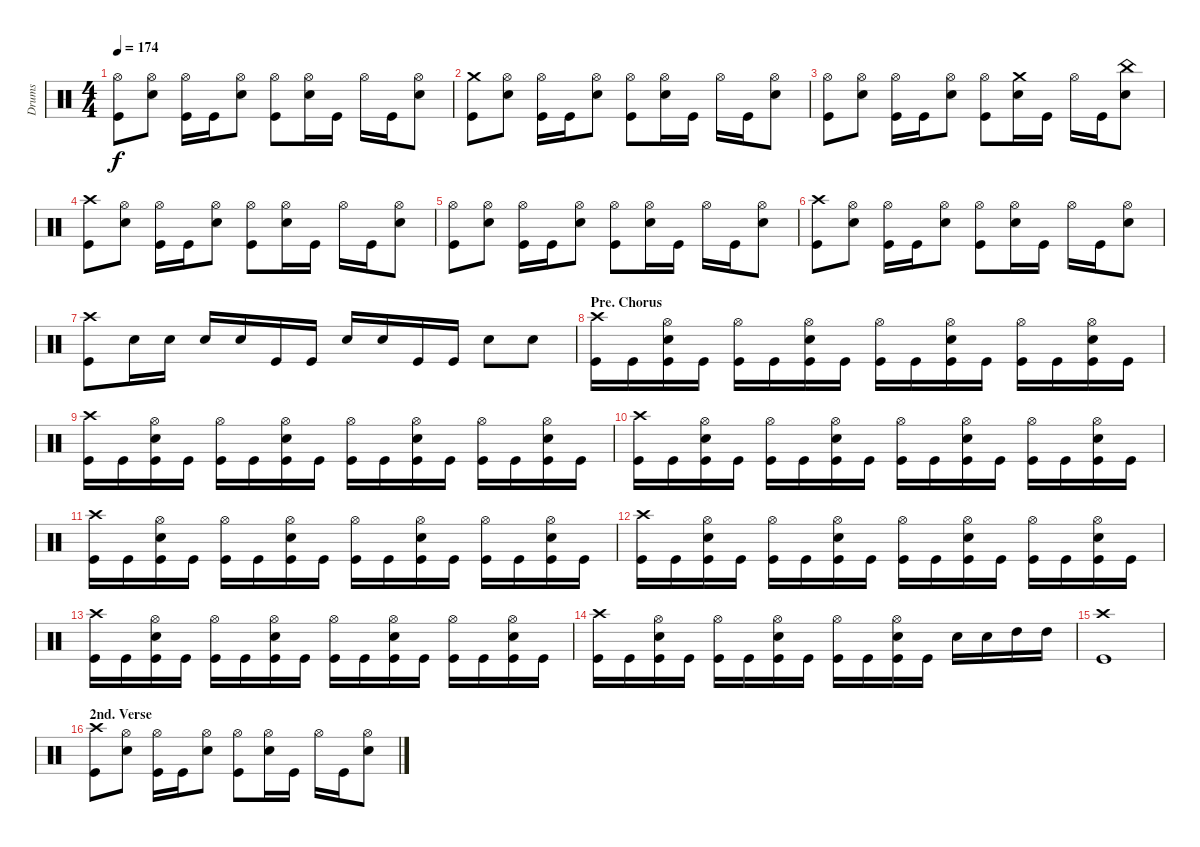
\track ("Drums" "Drums") {instrument percussion}
\staff {score}
\articulation defaults
\ts (4 4)
\tempo 174
\clef neutral
\ks c
("Hi-Hat (open)" "Kick (hit)").8{dy f} ("Hi-Hat (open)" "Electric Snare (hit)").8 ("Hi-Hat (open)" "Kick (hit)").16 "Kick (hit)".16 ("Hi-Hat (open)" "Electric Snare (hit)").8 ("Hi-Hat (open)" "Kick (hit)").8 ("Hi-Hat (open)" "Electric Snare (hit)").16 "Kick (hit)".16 "Hi-Hat (open)".16 "Kick (hit)".16 ("Hi-Hat (open)" "Electric Snare (hit)").8 |
("Crash medium (hit)" "Kick (hit)").8 ("Hi-Hat (open)" "Electric Snare (hit)").8 ("Hi-Hat (open)" "Kick (hit)").16 "Kick (hit)".16 ("Hi-Hat (open)" "Electric Snare (hit)").8 ("Hi-Hat (open)" "Kick (hit)").8 ("Hi-Hat (open)" "Electric Snare (hit)").16 "Kick (hit)".16 "Hi-Hat (open)".16 "Kick (hit)".16 ("Hi-Hat (open)" "Electric Snare (hit)").8 |
("Hi-Hat (open)" "Kick (hit)").8 ("Hi-Hat (open)" "Electric Snare (hit)").8 ("Hi-Hat (open)" "Kick (hit)").16 "Kick (hit)".16 ("Hi-Hat (open)" "Electric Snare (hit)").8 ("Hi-Hat (open)" "Kick (hit)").8 ("Crash medium (hit)" "Electric Snare (hit)").16 "Kick (hit)".16 "Hi-Hat (open)".16 "Kick (hit)".16 ("China (hit)" "Electric Snare (hit)").8 |
("Crash high (hit)" "Kick (hit)").8 ("Hi-Hat (open)" "Electric Snare (hit)").8 ("Hi-Hat (open)" "Kick (hit)").16 "Kick (hit)".16 ("Hi-Hat (open)" "Electric Snare (hit)").8 ("Hi-Hat (open)" "Kick (hit)").8 ("Hi-Hat (open)" "Electric Snare (hit)").16 "Kick (hit)".16 "Hi-Hat (open)".16 "Kick (hit)".16 ("Hi-Hat (open)" "Electric Snare (hit)").8 |
("Hi-Hat (open)" "Kick (hit)").8 ("Hi-Hat (open)" "Electric Snare (hit)").8 ("Hi-Hat (open)" "Kick (hit)").16 "Kick (hit)".16 ("Hi-Hat (open)" "Electric Snare (hit)").8 ("Hi-Hat (open)" "Kick (hit)").8 ("Hi-Hat (open)" "Electric Snare (hit)").16 "Kick (hit)".16 "Hi-Hat (open)".16 "Kick (hit)".16 ("Hi-Hat (open)" "Electric Snare (hit)").8 |
("Crash high (hit)" "Kick (hit)").8 ("Hi-Hat (open)" "Electric Snare (hit)").8 ("Hi-Hat (open)" "Kick (hit)").16 "Kick (hit)".16 ("Hi-Hat (open)" "Electric Snare (hit)").8 ("Hi-Hat (open)" "Kick (hit)").8 ("Hi-Hat (open)" "Electric Snare (hit)").16 "Kick (hit)".16 "Hi-Hat (open)".16 "Kick (hit)".16 ("Hi-Hat (open)" "Electric Snare (hit)").8 |
("Crash high (hit)" "Kick (hit)").8 "Electric Snare (hit)".16 "Electric Snare (hit)".16 "Electric Snare (hit)".16 "Electric Snare (hit)".16 "Kick (hit)".16 "Kick (hit)".16 "Electric Snare (hit)".16 "Electric Snare (hit)".16 "Kick (hit)".16 "Kick (hit)".16 "Electric Snare (hit)".8 "Electric Snare (hit)".8 |
\section ("" "Pre. Chorus")
("Crash high (hit)" "Kick (hit)").16 "Kick (hit)".16 ("Hi-Hat (open)" "Electric Snare (hit)" "Kick (hit)").16 "Kick (hit)".16 ("Hi-Hat (open)" "Kick (hit)").16 "Kick (hit)".16 ("Hi-Hat (open)" "Electric Snare (hit)" "Kick (hit)").16 "Kick (hit)".16 ("Hi-Hat (open)" "Kick (hit)").16 "Kick (hit)".16 ("Hi-Hat (open)" "Electric Snare (hit)" "Kick (hit)").16 "Kick (hit)".16 ("Hi-Hat (open)" "Kick (hit)").16 "Kick (hit)".16 ("Hi-Hat (open)" "Electric Snare (hit)" "Kick (hit)").16 "Kick (hit)".16 |
("Crash high (hit)" "Kick (hit)").16 "Kick (hit)".16 ("Hi-Hat (open)" "Electric Snare (hit)" "Kick (hit)").16 "Kick (hit)".16 ("Hi-Hat (open)" "Kick (hit)").16 "Kick (hit)".16 ("Hi-Hat (open)" "Electric Snare (hit)" "Kick (hit)").16 "Kick (hit)".16 ("Hi-Hat (open)" "Kick (hit)").16 "Kick (hit)".16 ("Hi-Hat (open)" "Electric Snare (hit)" "Kick (hit)").16 "Kick (hit)".16 ("Hi-Hat (open)" "Kick (hit)").16 "Kick (hit)".16 ("Hi-Hat (open)" "Electric Snare (hit)" "Kick (hit)").16 "Kick (hit)".16 |
("Crash high (hit)" "Kick (hit)").16 "Kick (hit)".16 ("Hi-Hat (open)" "Electric Snare (hit)" "Kick (hit)").16 "Kick (hit)".16 ("Hi-Hat (open)" "Kick (hit)").16 "Kick (hit)".16 ("Hi-Hat (open)" "Electric Snare (hit)" "Kick (hit)").16 "Kick (hit)".16 ("Hi-Hat (open)" "Kick (hit)").16 "Kick (hit)".16 ("Hi-Hat (open)" "Electric Snare (hit)" "Kick (hit)").16 "Kick (hit)".16 ("Hi-Hat (open)" "Kick (hit)").16 "Kick (hit)".16 ("Hi-Hat (open)" "Electric Snare (hit)" "Kick (hit)").16 "Kick (hit)".16 |
("Crash high (hit)" "Kick (hit)").16 "Kick (hit)".16 ("Hi-Hat (open)" "Electric Snare (hit)" "Kick (hit)").16 "Kick (hit)".16 ("Hi-Hat (open)" "Kick (hit)").16 "Kick (hit)".16 ("Hi-Hat (open)" "Electric Snare (hit)" "Kick (hit)").16 "Kick (hit)".16 ("Hi-Hat (open)" "Kick (hit)").16 "Kick (hit)".16 ("Hi-Hat (open)" "Electric Snare (hit)" "Kick (hit)").16 "Kick (hit)".16 ("Hi-Hat (open)" "Kick (hit)").16 "Kick (hit)".16 ("Hi-Hat (open)" "Electric Snare (hit)" "Kick (hit)").16 "Kick (hit)".16 |
("Crash high (hit)" "Kick (hit)").16 "Kick (hit)".16 ("Hi-Hat (open)" "Electric Snare (hit)" "Kick (hit)").16 "Kick (hit)".16 ("Hi-Hat (open)" "Kick (hit)").16 "Kick (hit)".16 ("Hi-Hat (open)" "Electric Snare (hit)" "Kick (hit)").16 "Kick (hit)".16 ("Hi-Hat (open)" "Kick (hit)").16 "Kick (hit)".16 ("Hi-Hat (open)" "Electric Snare (hit)" "Kick (hit)").16 "Kick (hit)".16 ("Hi-Hat (open)" "Kick (hit)").16 "Kick (hit)".16 ("Hi-Hat (open)" "Electric Snare (hit)" "Kick (hit)").16 "Kick (hit)".16 |
("Crash high (hit)" "Kick (hit)").16 "Kick (hit)".16 ("Hi-Hat (open)" "Electric Snare (hit)" "Kick (hit)").16 "Kick (hit)".16 ("Hi-Hat (open)" "Kick (hit)").16 "Kick (hit)".16 ("Hi-Hat (open)" "Electric Snare (hit)" "Kick (hit)").16 "Kick (hit)".16 ("Hi-Hat (open)" "Kick (hit)").16 "Kick (hit)".16 ("Hi-Hat (open)" "Electric Snare (hit)" "Kick (hit)").16 "Kick (hit)".16 ("Hi-Hat (open)" "Kick (hit)").16 "Kick (hit)".16 ("Hi-Hat (open)" "Electric Snare (hit)" "Kick (hit)").16 "Kick (hit)".16 |
("Crash high (hit)" "Kick (hit)").16 "Kick (hit)".16 ("Hi-Hat (open)" "Electric Snare (hit)" "Kick (hit)").16 "Kick (hit)".16 ("Hi-Hat (open)" "Kick (hit)").16 "Kick (hit)".16 ("Hi-Hat (open)" "Electric Snare (hit)" "Kick (hit)").16 "Kick (hit)".16 ("Hi-Hat (open)" "Kick (hit)").16 "Kick (hit)".16 ("Hi-Hat (open)" "Electric Snare (hit)" "Kick (hit)").16 "Kick (hit)".16 "Electric Snare (hit)".16 "Electric Snare (hit)".16 "High Tom (hit)".16 "High Tom (hit)".16 |
("Crash high (hit)" "Kick (hit)").1 |
\section ("" "2nd. Verse")
("Crash high (hit)" "Kick (hit)").8 ("Hi-Hat (open)" "Electric Snare (hit)").8 ("Hi-Hat (open)" "Kick (hit)").16 "Kick (hit)".16 ("Hi-Hat (open)" "Electric Snare (hit)").8 ("Hi-Hat (open)" "Kick (hit)").8 ("Hi-Hat (open)" "Electric Snare (hit)").16 "Kick (hit)".16 "Hi-Hat (open)".16 "Kick (hit)".16 ("Hi-Hat (open)" "Electric Snare (hit)").8
